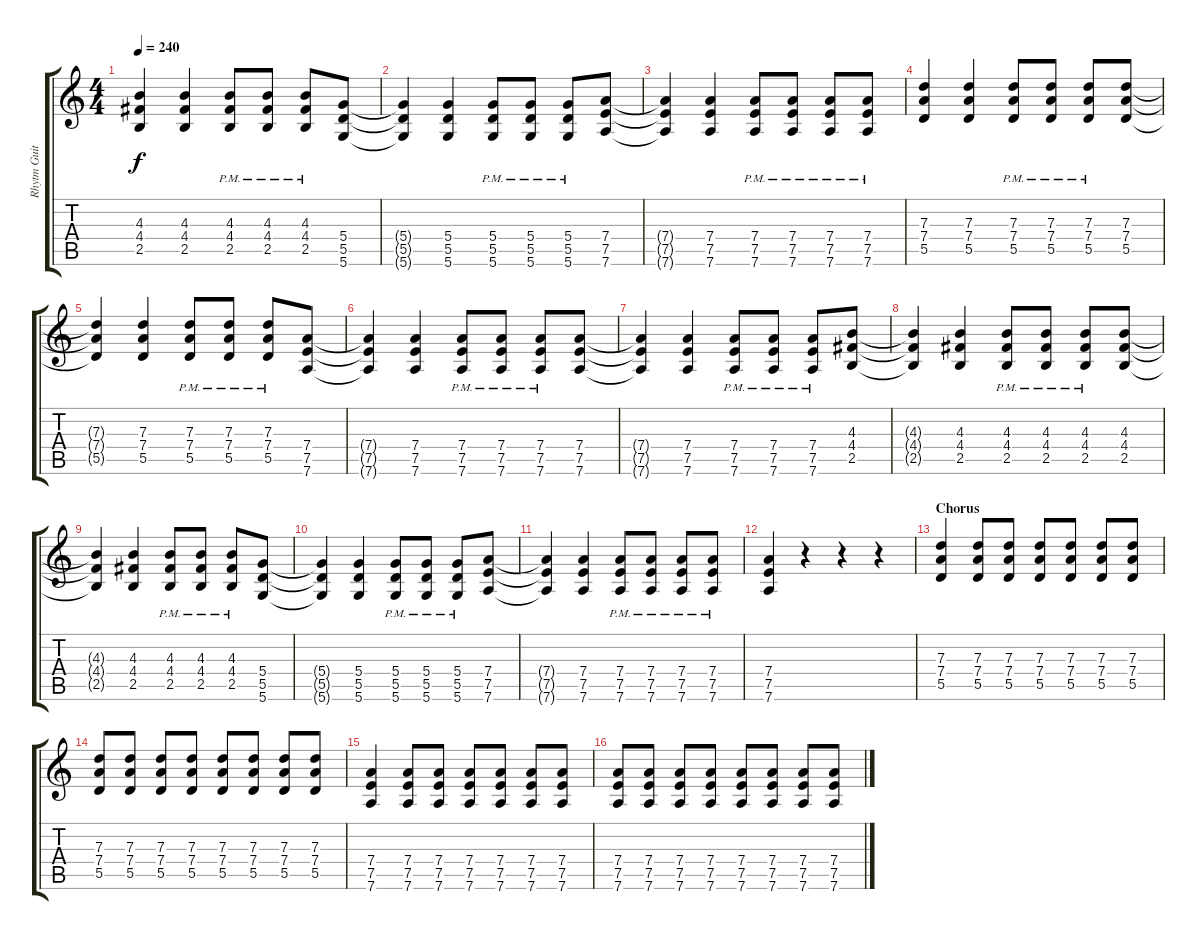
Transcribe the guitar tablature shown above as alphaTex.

\track ("Rhytm Guitar" "Rhytm Guit") {instrument distortionguitar}
\staff {score tabs}
\tuning (E4 B3 G3 D3 A2 D2) {hide}
\ts (4 4)
\tempo 240
\clef g2
\ks c
(4.3{t} 4.4{t} 2.5{t}).4{dy f} (4.3 4.4 2.5).4 (4.3{pm} 4.4{pm} 2.5{pm}).8 (4.3{pm} 4.4{pm} 2.5{pm}).8 (4.3{pm} 4.4{pm} 2.5{pm}).8 (5.4 5.5 5.6).8 |
(5.4{t} 5.5{t} 5.6{t}).4 (5.4 5.5 5.6).4 (5.4{pm} 5.5{pm} 5.6{pm}).8 (5.4{pm} 5.5{pm} 5.6{pm}).8 (5.4{pm} 5.5{pm} 5.6{pm}).8 (7.4 7.5 7.6).8 |
(7.4{t} 7.5{t} 7.6{t}).4 (7.4 7.5 7.6).4 (7.4{pm} 7.5{pm} 7.6{pm}).8 (7.4{pm} 7.5{pm} 7.6{pm}).8 (7.4{pm} 7.5{pm} 7.6{pm}).8 (7.4{pm} 7.5{pm} 7.6{pm}).8 |
(7.3 7.4 5.5).4 (7.3 7.4 5.5).4 (7.3{pm} 7.4{pm} 5.5{pm}).8 (7.3{pm} 7.4{pm} 5.5{pm}).8 (7.3{pm} 7.4{pm} 5.5{pm}).8 (7.3 7.4 5.5).8 |
(7.3{t} 7.4{t} 5.5{t}).4 (7.3 7.4 5.5).4 (7.3{pm} 7.4{pm} 5.5{pm}).8 (7.3{pm} 7.4{pm} 5.5{pm}).8 (7.3{pm} 7.4{pm} 5.5{pm}).8 (7.4 7.5 7.6).8 |
(7.4{t} 7.5{t} 7.6{t}).4 (7.4 7.5 7.6).4 (7.4{pm} 7.5{pm} 7.6{pm}).8 (7.4{pm} 7.5{pm} 7.6{pm}).8 (7.4{pm} 7.5{pm} 7.6{pm}).8 (7.4 7.5 7.6).8 |
(7.4{t} 7.5{t} 7.6{t}).4 (7.4 7.5 7.6).4 (7.4{pm} 7.5{pm} 7.6{pm}).8 (7.4{pm} 7.5{pm} 7.6{pm}).8 (7.4{pm} 7.5{pm} 7.6{pm}).8 (4.3 4.4 2.5).8 |
(4.3{t} 4.4{t} 2.5{t}).4 (4.3 4.4 2.5).4 (4.3{pm} 4.4{pm} 2.5{pm}).8 (4.3{pm} 4.4{pm} 2.5{pm}).8 (4.3{pm} 4.4{pm} 2.5{pm}).8 (4.3 4.4 2.5).8 |
(4.3{t} 4.4{t} 2.5{t}).4 (4.3 4.4 2.5).4 (4.3{pm} 4.4{pm} 2.5{pm}).8 (4.3{pm} 4.4{pm} 2.5{pm}).8 (4.3{pm} 4.4{pm} 2.5{pm}).8 (5.4 5.5 5.6).8 |
(5.4{t} 5.5{t} 5.6{t}).4 (5.4 5.5 5.6).4 (5.4{pm} 5.5{pm} 5.6{pm}).8 (5.4{pm} 5.5{pm} 5.6{pm}).8 (5.4{pm} 5.5{pm} 5.6{pm}).8 (7.4 7.5 7.6).8 |
(7.4{t} 7.5{t} 7.6{t}).4 (7.4 7.5 7.6).4 (7.4{pm} 7.5{pm} 7.6{pm}).8 (7.4{pm} 7.5{pm} 7.6{pm}).8 (7.4{pm} 7.5{pm} 7.6{pm}).8 (7.4{pm} 7.5{pm} 7.6{pm}).8 |
(7.4 7.5 7.6).4 r.4 r.4 r.4 |
\section ("" "Chorus")
(7.3 7.4 5.5).4 (7.3 7.4 5.5).8 (7.3 7.4 5.5).8 (7.3 7.4 5.5).8 (7.3 7.4 5.5).8 (7.3 7.4 5.5).8 (7.3 7.4 5.5).8 |
(7.3 7.4 5.5).8 (7.3 7.4 5.5).8 (7.3 7.4 5.5).8 (7.3 7.4 5.5).8 (7.3 7.4 5.5).8 (7.3 7.4 5.5).8 (7.3 7.4 5.5).8 (7.3 7.4 5.5).8 |
(7.4 7.5 7.6).4 (7.4 7.5 7.6).8 (7.4 7.5 7.6).8 (7.4 7.5 7.6).8 (7.4 7.5 7.6).8 (7.4 7.5 7.6).8 (7.4 7.5 7.6).8 |
(7.4 7.5 7.6).8 (7.4 7.5 7.6).8 (7.4 7.5 7.6).8 (7.4 7.5 7.6).8 (7.4 7.5 7.6).8 (7.4 7.5 7.6).8 (7.4 7.5 7.6).8 (7.4 7.5 7.6).8
